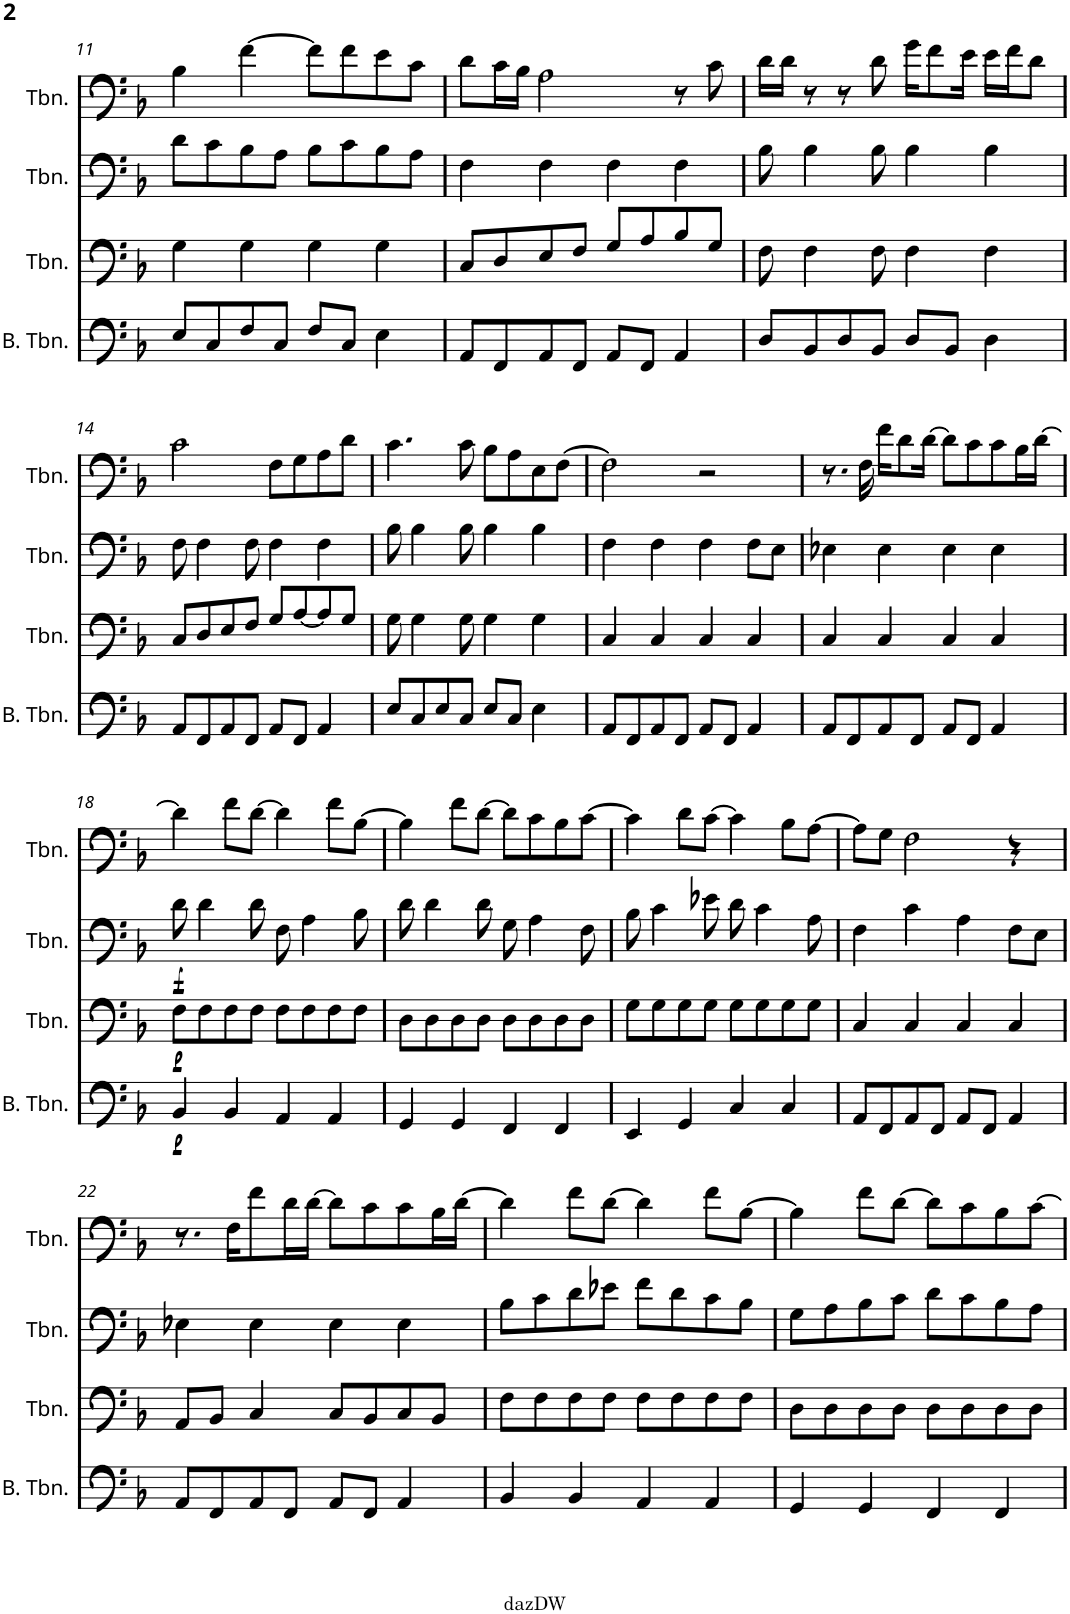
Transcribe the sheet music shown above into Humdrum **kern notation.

**kern	**dynam	**kern	**dynam	**kern	**dynam	**kern
*part4	*part4	*part3	*part3	*part2	*part2	*part1
*staff4	*staff4	*staff3	*staff3	*staff2	*staff2	*staff1
*I"Bass Trombone	*	*I"Trombone	*	*I"Trombone	*	*I"Trombone
*I'B. Tbn.	*	*I'Tbn.	*	*I'Tbn.	*	*I'Tbn.
!!LO:PB:g=z
*clefF4	*	*clefF4	*	*clefF4	*	*clefF4
*k[b-]	*	*k[b-]	*	*k[b-]	*	*k[b-]
*M4/4	*	*M4/4	*	*M4/4	*	*M4/4
=11	=11	=11	=11	=11	=11	=11
8E/L	.	4G\	.	8d\L	.	4B-\
8C/	.	.	.	8c\	.	.
8F/	.	4G\	.	8B-\	.	[>4f\
8C/J	.	.	.	8A\J	.	.
8F/L	.	4G\	.	8B-\L	.	8f\L]
8C/J	.	.	.	8c\	.	8f\
4E\	.	4G\	.	8B-\	.	8e\
.	.	.	.	8A\J	.	8c\J
=12	=12	=12	=12	=12	=12	=12
8AA/L	.	8C/L	.	4F\	.	8d\L
8FF/	.	8D/	.	.	.	16c\L
.	.	.	.	.	.	16B-\JJ
8AA/	.	8E/	.	4F\	.	2A\
8FF/J	.	8F/J	.	.	.	.
8AA/L	.	8G/L	.	4F\	.	.
8FF/J	.	8A/	.	.	.	.
4AA/	.	8B-/	.	4F\	.	8r
.	.	8G/J	.	.	.	8c\
=13	=13	=13	=13	=13	=13	=13
8D/L	.	8F\	.	8B-\	.	16d\LL
.	.	.	.	.	.	16d\JJ
8BB-/	.	4F\	.	4B-\	.	8r
8D/	.	.	.	.	.	8r
8BB-/J	.	8F\	.	8B-\	.	8d\
8D/L	.	4F\	.	4B-\	.	16g\KL
.	.	.	.	.	.	8f\
8BB-/J	.	.	.	.	.	.
.	.	.	.	.	.	16e\Jk
4D\	.	4F\	.	4B-\	.	16e\LL
.	.	.	.	.	.	16f\J
.	.	.	.	.	.	8d\J
!!LO:LB:g=z
=14	=14	=14	=14	=14	=14	=14
8AA/L	.	8C/L	.	8F\	.	2c\
8FF/	.	8D/	.	4F\	.	.
8AA/	.	8E/	.	.	.	.
8FF/J	.	8F/J	.	8F\	.	.
8AA/L	.	8G/L	.	4F\	.	8F\L
8FF/J	.	[8A/	.	.	.	8G\
4AA/	.	8A/]	.	4F\	.	8A\
.	.	8G/J	.	.	.	8d\J
=15	=15	=15	=15	=15	=15	=15
8E/L	.	8G\	.	8B-\	.	4.c\
8C/	.	4G\	.	4B-\	.	.
8E/	.	.	.	.	.	.
8C/J	.	8G\	.	8B-\	.	8c\
8E/L	.	4G\	.	4B-\	.	8B-\L
8C/J	.	.	.	.	.	8A\
4E\	.	4G\	.	4B-\	.	8E\
.	.	.	.	.	.	[8F\J
=16	=16	=16	=16	=16	=16	=16
8AA/L	.	4C/	.	4F\	.	2F\]
8FF/	.	.	.	.	.	.
8AA/	.	4C/	.	4F\	.	.
8FF/J	.	.	.	.	.	.
8AA/L	.	4C/	.	4F\	.	2r
8FF/J	.	.	.	.	.	.
4AA/	.	4C/	.	8F\L	.	.
.	.	.	.	8E\J	.	.
=17	=17	=17	=17	=17	=17	=17
8AA/L	.	4C/	.	4E-X\	.	8.r
8FF/	.	.	.	.	.	.
.	.	.	.	.	.	16F\
8AA/	.	4C/	.	4E-\	.	16f\KL
.	.	.	.	.	.	8d\
8FF/J	.	.	.	.	.	.
.	.	.	.	.	.	[16d\Jk
8AA/L	.	4C/	.	4E-\	.	8d\L]
8FF/J	.	.	.	.	.	8c\
4AA/	.	4C/	.	4E-\	.	8c\
.	.	.	.	.	.	16B-\L
.	.	.	.	.	.	[>16d\JJ
!!LO:LB:g=z
=18	=18	=18	=18	=18	=18	=18
!	!LO:DY:b	!	!LO:DY:b	!	!LO:DY:b	!
4BB-/	p	8F\L	p	8d\	f	4d\]
.	.	8F\	.	4d\	.	.
4BB-/	.	8F\	.	.	.	8f\L
.	.	8F\J	.	8d\	.	[8d\J
4AA/	.	8F\L	.	8F\	.	4d\]
.	.	8F\	.	4A\	.	.
4AA/	.	8F\	.	.	.	8f\L
.	.	8F\J	.	8B-\	.	[>8B-\J
=19	=19	=19	=19	=19	=19	=19
4GG/	.	8D\L	.	8d\	.	4B-\]
.	.	8D\	.	4d\	.	.
4GG/	.	8D\	.	.	.	8f\L
.	.	8D\J	.	8d\	.	[8d\J
4FF/	.	8D\L	.	8G\	.	8d\L]
.	.	8D\	.	4A\	.	8c\
4FF/	.	8D\	.	.	.	8B-\
.	.	8D\J	.	8F\	.	[>8c\J
=20	=20	=20	=20	=20	=20	=20
4EE/	.	8G\L	.	8B-\	.	4c\]
.	.	8G\	.	4c\	.	.
4GG/	.	8G\	.	.	.	8d\L
.	.	8G\J	.	8e-X\	.	[8c\J
4C/	.	8G\L	.	8d\	.	4c\]
.	.	8G\	.	4c\	.	.
4C/	.	8G\	.	.	.	8B-\L
.	.	8G\J	.	8A\	.	[>8A\J
=21	=21	=21	=21	=21	=21	=21
8AA/L	.	4C/	.	4F\	.	8A\L]
8FF/	.	.	.	.	.	8G\J
8AA/	.	4C/	.	4c\	.	2F\
8FF/J	.	.	.	.	.	.
8AA/L	.	4C/	.	4A\	.	.
8FF/J	.	.	.	.	.	.
4AA/	.	4C/	.	8F\L	.	4r
.	.	.	.	8E\J	.	.
!!LO:LB:g=z
=22	=22	=22	=22	=22	=22	=22
8AA/L	.	8AA/L	.	4E-X\	.	8.r
8FF/	.	8BB-/J	.	.	.	.
.	.	.	.	.	.	16F\KL
8AA/	.	4C/	.	4E-\	.	8f\
8FF/J	.	.	.	.	.	16d\L
.	.	.	.	.	.	[16d\JJ
8AA/L	.	8C/L	.	4E-\	.	8d\L]
8FF/J	.	8BB-/	.	.	.	8c\
4AA/	.	8C/	.	4E-\	.	8c\
.	.	8BB-/J	.	.	.	16B-\L
.	.	.	.	.	.	[>16d\JJ
=23	=23	=23	=23	=23	=23	=23
4BB-/	.	8F\L	.	8B-\L	.	4d\]
.	.	8F\	.	8c\	.	.
4BB-/	.	8F\	.	8d\	.	8f\L
.	.	8F\J	.	8e-X\J	.	[8d\J
4AA/	.	8F\L	.	8f\L	.	4d\]
.	.	8F\	.	8d\	.	.
4AA/	.	8F\	.	8c\	.	8f\L
.	.	8F\J	.	8B-\J	.	[>8B-\J
=24	=24	=24	=24	=24	=24	=24
4GG/	.	8D\L	.	8G\L	.	4B-\]
.	.	8D\	.	8A\	.	.
4GG/	.	8D\	.	8B-\	.	8f\L
.	.	8D\J	.	8c\J	.	[8d\J
4FF/	.	8D\L	.	8d\L	.	8d\L]
.	.	8D\	.	8c\	.	8c\
4FF/	.	8D\	.	8B-\	.	8B-\
.	.	8D\J	.	8A\J	.	[>8c\J
=	=	=	=	=	=	=
*-	*-	*-	*-	*-	*-	*-
